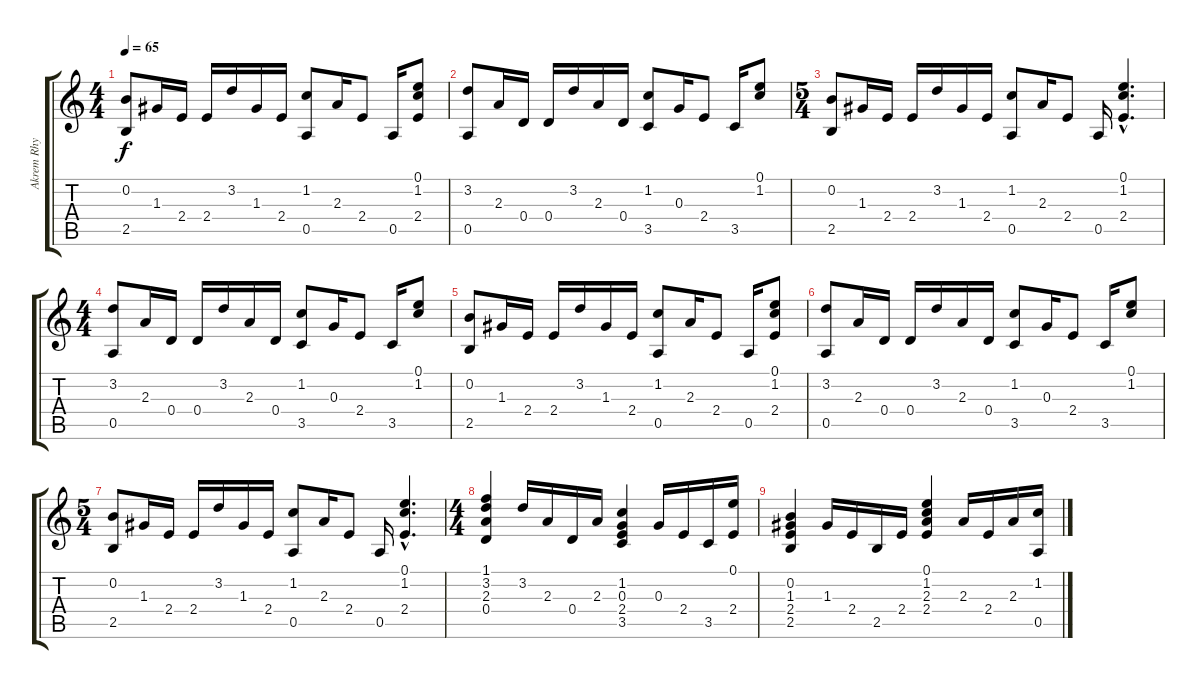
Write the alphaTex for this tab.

\track ("Akrem Rhy" "Akrem Rhy") {instrument acousticguitarsteel}
\staff {score tabs}
\tuning (E4 B3 G3 D3 A2 E2) {hide}
\ts (4 4)
\tempo 65
\clef g2
\ks c
(0.2 2.5).8{dy f} 1.3.16 2.4.16 2.4.16 3.2.16 1.3.16 2.4.16 (1.2 0.5).8 2.3.16 2.4.8 0.5.16 (0.1 1.2 2.4).8 |
(3.2 0.5).8 2.3.16 0.4.16 0.4.16 3.2.16 2.3.16 0.4.16 (1.2 3.5).8 0.3.16 2.4.8 3.5.16 (0.1 1.2).8 |
\ts (5 4)
(0.2 2.5).8 1.3.16 2.4.16 2.4.16 3.2.16 1.3.16 2.4.16 (1.2 0.5).8 2.3.16 2.4.8 0.5.16 (0.1{hac} 1.2{hac} 2.4{hac}).4{d} |
\ts (4 4)
(3.2 0.5).8 2.3.16 0.4.16 0.4.16 3.2.16 2.3.16 0.4.16 (1.2 3.5).8 0.3.16 2.4.8 3.5.16 (0.1 1.2).8 |
(0.2 2.5).8 1.3.16 2.4.16 2.4.16 3.2.16 1.3.16 2.4.16 (1.2 0.5).8 2.3.16 2.4.8 0.5.16 (0.1 1.2 2.4).8 |
(3.2 0.5).8 2.3.16 0.4.16 0.4.16 3.2.16 2.3.16 0.4.16 (1.2 3.5).8 0.3.16 2.4.8 3.5.16 (0.1 1.2).8 |
\ts (5 4)
(0.2 2.5).8 1.3.16 2.4.16 2.4.16 3.2.16 1.3.16 2.4.16 (1.2 0.5).8 2.3.16 2.4.8 0.5.16 (0.1{hac} 1.2{hac} 2.4{hac}).4{d} |
\ts (4 4)
(1.1 3.2 2.3 0.4).4 3.2.16 2.3.16 0.4.16 2.3.16 (1.2 0.3 2.4 3.5).4 0.3.16 2.4.16 3.5.16 (0.1 2.4).16 |
(0.2 1.3 2.4 2.5).4 1.3.16 2.4.16 2.5.16 2.4.16 (0.1 1.2 2.3 2.4).4 2.3.16 2.4.16 2.3.16 (1.2 0.5).16
